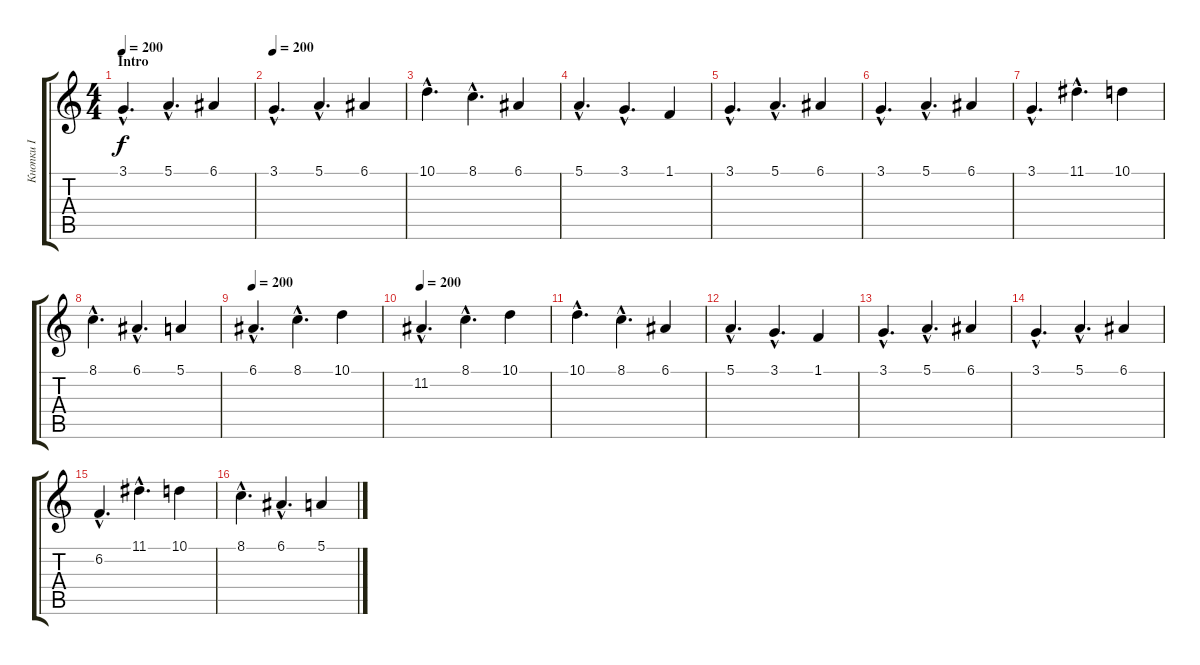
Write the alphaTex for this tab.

\track ("Кнопки I" "Кнопки I") {instrument tremolostrings}
\staff {score tabs}
\tuning (E4 B3 G3 D3 A2 E2) {hide}
\ts (4 4)
\section ("" "Intro")
\tempo 200
\clef g2
\ks c
3.1{hac}.4{d dy f instrument tremolostrings} 5.1{hac}.4{d} 6.1.4 |
\tempo 200
3.1{hac}.4{d} 5.1{hac}.4{d} 6.1.4 |
10.1{hac}.4{d} 8.1{hac}.4{d} 6.1.4 |
5.1{hac}.4{d} 3.1{hac}.4{d} 1.1.4 |
3.1{hac}.4{d} 5.1{hac}.4{d} 6.1.4 |
3.1{hac}.4{d} 5.1{hac}.4{d} 6.1.4 |
3.1{hac}.4{d} 11.1{hac}.4{d} 10.1.4 |
8.1{hac}.4{d} 6.1{hac}.4{d} 5.1.4 |
\tempo 200
6.1{hac}.4{d} 8.1{hac}.4{d} 10.1.4 |
\tempo 200
11.2{hac}.4{d} 8.1{hac}.4{d} 10.1.4 |
10.1{hac}.4{d} 8.1{hac}.4{d} 6.1.4 |
5.1{hac}.4{d} 3.1{hac}.4{d} 1.1.4 |
3.1{hac}.4{d} 5.1{hac}.4{d} 6.1.4 |
3.1{hac}.4{d} 5.1{hac}.4{d} 6.1.4 |
6.2{hac}.4{d} 11.1{hac}.4{d} 10.1.4 |
8.1{hac}.4{d} 6.1{hac}.4{d} 5.1.4
